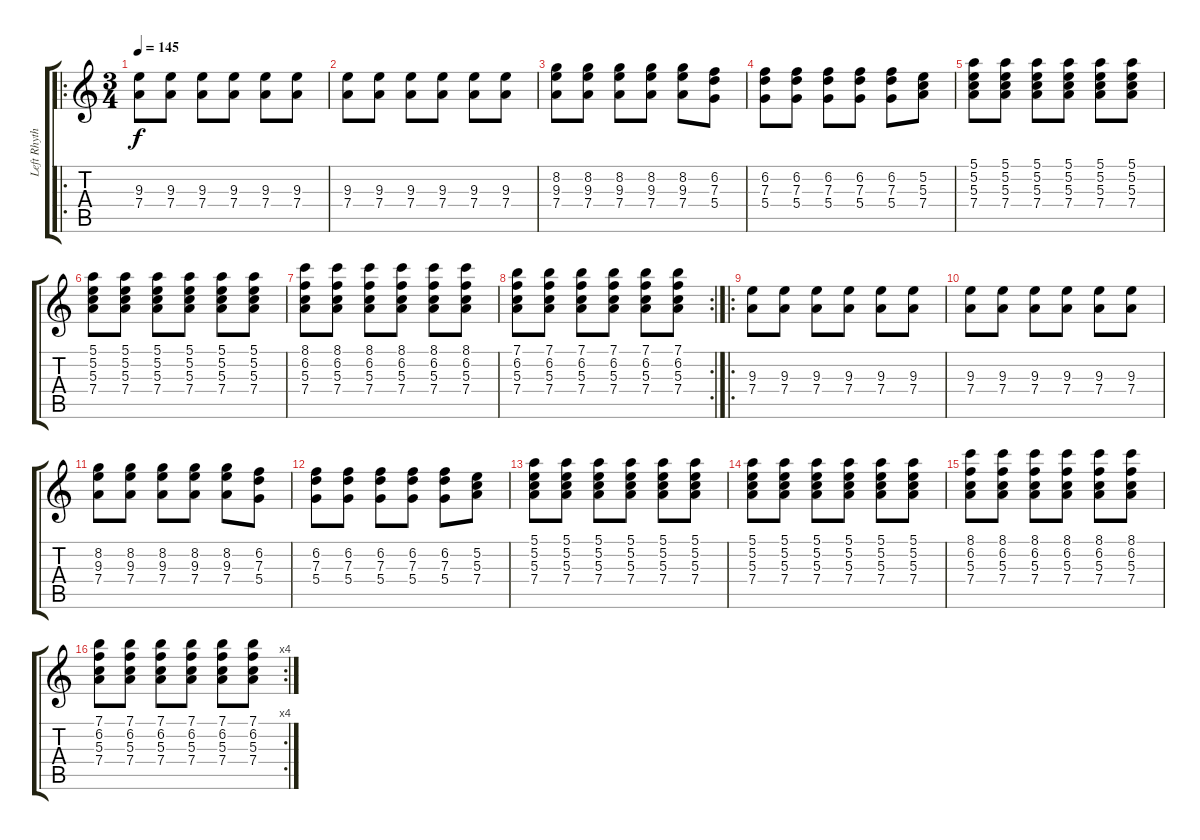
\track ("Left Rhythm" "Left Rhyth") {instrument distortionguitar}
\staff {score tabs}
\tuning (E4 B3 G3 D3 A2 D2) {hide}
\ro
\ts (3 4)
\tempo 145
\clef g2
\ks c
(9.3 7.4).8{dy f} (9.3 7.4).8 (9.3 7.4).8 (9.3 7.4).8 (9.3 7.4).8 (9.3 7.4).8 |
(9.3 7.4).8 (9.3 7.4).8 (9.3 7.4).8 (9.3 7.4).8 (9.3 7.4).8 (9.3 7.4).8 |
(8.2 9.3 7.4).8 (8.2 9.3 7.4).8 (8.2 9.3 7.4).8 (8.2 9.3 7.4).8 (8.2 9.3 7.4).8 (6.2 7.3 5.4).8 |
(6.2 7.3 5.4).8 (6.2 7.3 5.4).8 (6.2 7.3 5.4).8 (6.2 7.3 5.4).8 (6.2 7.3 5.4).8 (5.2 5.3 7.4).8 |
(5.1 5.2 5.3 7.4).8 (5.1 5.2 5.3 7.4).8 (5.1 5.2 5.3 7.4).8 (5.1 5.2 5.3 7.4).8 (5.1 5.2 5.3 7.4).8 (5.1 5.2 5.3 7.4).8 |
(5.1 5.2 5.3 7.4).8 (5.1 5.2 5.3 7.4).8 (5.1 5.2 5.3 7.4).8 (5.1 5.2 5.3 7.4).8 (5.1 5.2 5.3 7.4).8 (5.1 5.2 5.3 7.4).8 |
(8.1 6.2 5.3 7.4).8 (8.1 6.2 5.3 7.4).8 (8.1 6.2 5.3 7.4).8 (8.1 6.2 5.3 7.4).8 (8.1 6.2 5.3 7.4).8 (8.1 6.2 5.3 7.4).8 |
\rc 2
(7.1 6.2 5.3 7.4).8 (7.1 6.2 5.3 7.4).8 (7.1 6.2 5.3 7.4).8 (7.1 6.2 5.3 7.4).8 (7.1 6.2 5.3 7.4).8 (7.1 6.2 5.3 7.4).8 |
\ro
(9.3 7.4).8 (9.3 7.4).8 (9.3 7.4).8 (9.3 7.4).8 (9.3 7.4).8 (9.3 7.4).8 |
(9.3 7.4).8 (9.3 7.4).8 (9.3 7.4).8 (9.3 7.4).8 (9.3 7.4).8 (9.3 7.4).8 |
(8.2 9.3 7.4).8 (8.2 9.3 7.4).8 (8.2 9.3 7.4).8 (8.2 9.3 7.4).8 (8.2 9.3 7.4).8 (6.2 7.3 5.4).8 |
(6.2 7.3 5.4).8 (6.2 7.3 5.4).8 (6.2 7.3 5.4).8 (6.2 7.3 5.4).8 (6.2 7.3 5.4).8 (5.2 5.3 7.4).8 |
(5.1 5.2 5.3 7.4).8 (5.1 5.2 5.3 7.4).8 (5.1 5.2 5.3 7.4).8 (5.1 5.2 5.3 7.4).8 (5.1 5.2 5.3 7.4).8 (5.1 5.2 5.3 7.4).8 |
(5.1 5.2 5.3 7.4).8 (5.1 5.2 5.3 7.4).8 (5.1 5.2 5.3 7.4).8 (5.1 5.2 5.3 7.4).8 (5.1 5.2 5.3 7.4).8 (5.1 5.2 5.3 7.4).8 |
(8.1 6.2 5.3 7.4).8 (8.1 6.2 5.3 7.4).8 (8.1 6.2 5.3 7.4).8 (8.1 6.2 5.3 7.4).8 (8.1 6.2 5.3 7.4).8 (8.1 6.2 5.3 7.4).8 |
\rc 4
(7.1 6.2 5.3 7.4).8 (7.1 6.2 5.3 7.4).8 (7.1 6.2 5.3 7.4).8 (7.1 6.2 5.3 7.4).8 (7.1 6.2 5.3 7.4).8 (7.1 6.2 5.3 7.4).8
